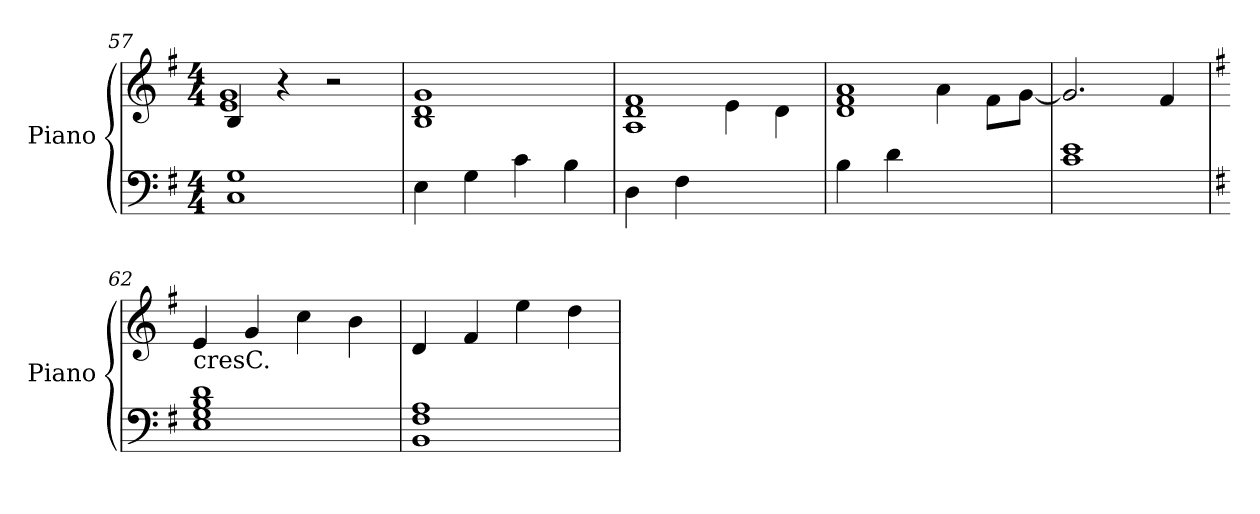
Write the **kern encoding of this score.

**kern	**kern
*part1	*part1
*staff2	*staff1
*I"Piano	*
*I'Piano	*
*clefF4	*clefG2
*k[f#]	*k[f#]
*M4/4	*M4/4
=57	=57
*^	*^
*	*	*	*^
1G	1C	4B/	1g	1e
.	.	4r	.	.
.	.	2rcc	.	.
*v	*v	*	*	*
=58	=58	=58	=58
4E\	1g	1d	1B
4G\	.	.	.
4c\	.	.	.
4B\	.	.	.
=59	=59	=59	=59
*	*	*	*^
4D\	1f#	1d	1A	2ryy
4F#\	.	.	.	.
2ryy	.	.	.	4e\
.	.	.	.	4d\
=60	=60	=60	=60	=60
4B\	1a	1f#	1d	2ryy
4d\	.	.	.	.
2ryy	.	.	.	4a\
.	.	.	.	8f#\L
.	.	.	.	[>8g\J
*	*v	*v	*v	*v
=61	=61
*^	*
1e	1c	2.g/]
.	.	4f#/
*v	*v	*
!!LO:PB:g=z
=62	=62
*k[f#]	*k[f#]
*^	*
*	*^	*
*	*	*^	*
!	!	!	!	!LO:TX:b:t=cresC.
1d	1B	1G	1E	4e/
.	.	.	.	4g/
.	.	.	.	4cc\
.	.	.	.	4b\
*	*	*v	*v	*
=63	=63	=63	=63
1A	1F#	1BB	4d/
.	.	.	4f#/
.	.	.	4ee\
.	.	.	4dd\
*v	*v	*v	*
=	=
*-	*-
